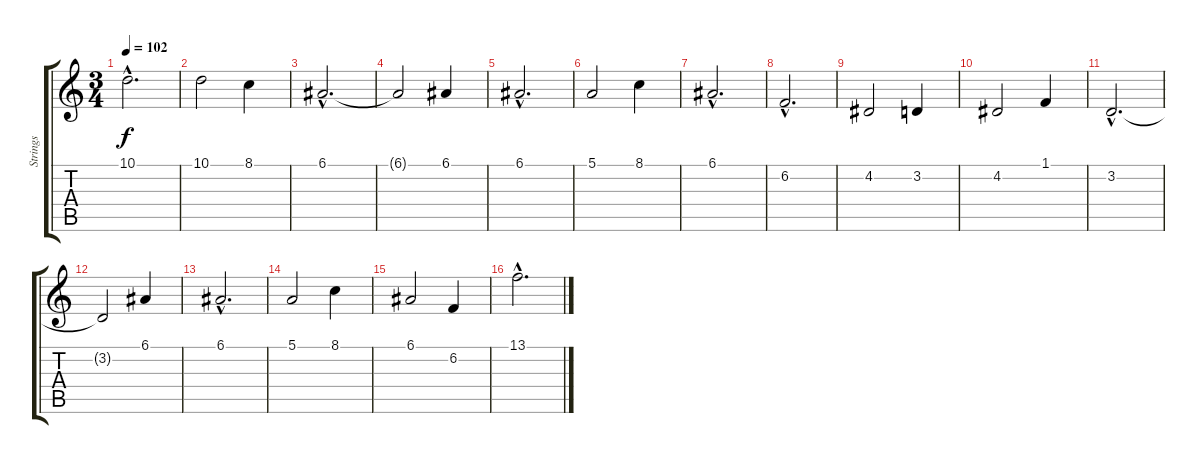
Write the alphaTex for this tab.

\track ("Strings" "Strings") {instrument stringensemble1}
\staff {score tabs}
\tuning (E4 B3 G3 D3 A2 E2) {hide}
\ts (3 4)
\tempo 102
\clef g2
\ks c
10.1{hac}.2{d dy f} |
10.1.2 8.1.4 |
6.1{hac}.2{d} |
6.1{t}.2 6.1.4 |
6.1{hac}.2{d} |
5.1.2 8.1.4 |
6.1{hac}.2{d} |
6.2{hac}.2{d} |
4.2.2 3.2.4 |
4.2.2 1.1.4 |
3.2{hac}.2{d} |
3.2{t}.2 6.1.4 |
6.1{hac}.2{d} |
5.1.2 8.1.4 |
6.1.2 6.2.4 |
13.1{hac}.2{d}
